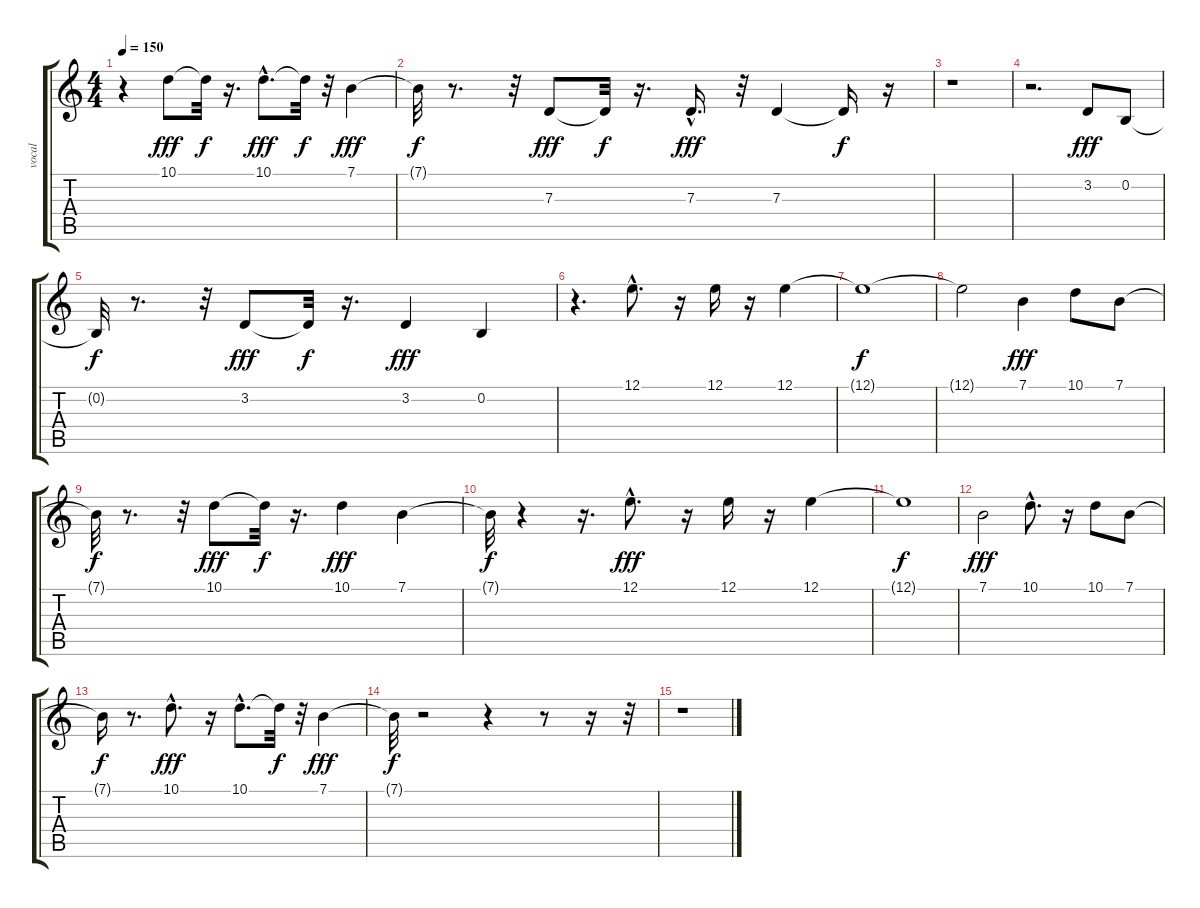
\track ("vocal" "vocal") {instrument ocarina}
\staff {score tabs}
\tuning (E4 B3 G3 D3 A2 E2) {hide}
\ts (4 4)
\tempo 150
\clef g2
\ks c
r.4{dy fff} 10.1.8 10.1{t}.32{dy f} r.16{d} 10.1{hac}.8{d dy fff} 10.1{t}.32{dy f} r.32 7.1.4{dy fff} |
7.1{t}.32{dy f} r.8{d} r.32 7.3.8{dy fff} 7.3{t}.32{dy f} r.16{d} 7.3{hac}.16{d dy fff} r.32 7.3.4 7.3{t}.16{dy f} r.16 |
r.1 |
r.2{d} 3.2.8{dy fff} 0.2.8 |
0.2{t}.32{dy f} r.8{d} r.32 3.2.8{dy fff} 3.2{t}.32{dy f} r.16{d} 3.2.4{dy fff} 0.2.4 |
r.4{d} 12.1{hac}.8{d} r.16 12.1.16 r.16 12.1.4 |
12.1{t}.1{dy f} |
12.1{t}.2 7.1.4{dy fff} 10.1.8 7.1.8 |
7.1{t}.32{dy f} r.8{d} r.32 10.1.8{dy fff} 10.1{t}.32{dy f} r.16{d} 10.1.4{dy fff} 7.1.4 |
7.1{t}.32{dy f} r.4 r.16{d} 12.1{hac}.8{d dy fff} r.16 12.1.16 r.16 12.1.4 |
12.1{t}.1{dy f} |
7.1.2{dy fff} 10.1{hac}.8{d} r.16 10.1.8 7.1.8 |
7.1{t}.16{dy f} r.8{d} 10.1{hac}.8{d dy fff} r.16 10.1{hac}.8{d} 10.1{t}.32{dy f} r.32 7.1.4{dy fff} |
7.1{t}.32{dy f} r.2 r.4 r.8 r.16 r.32 |
r.1
